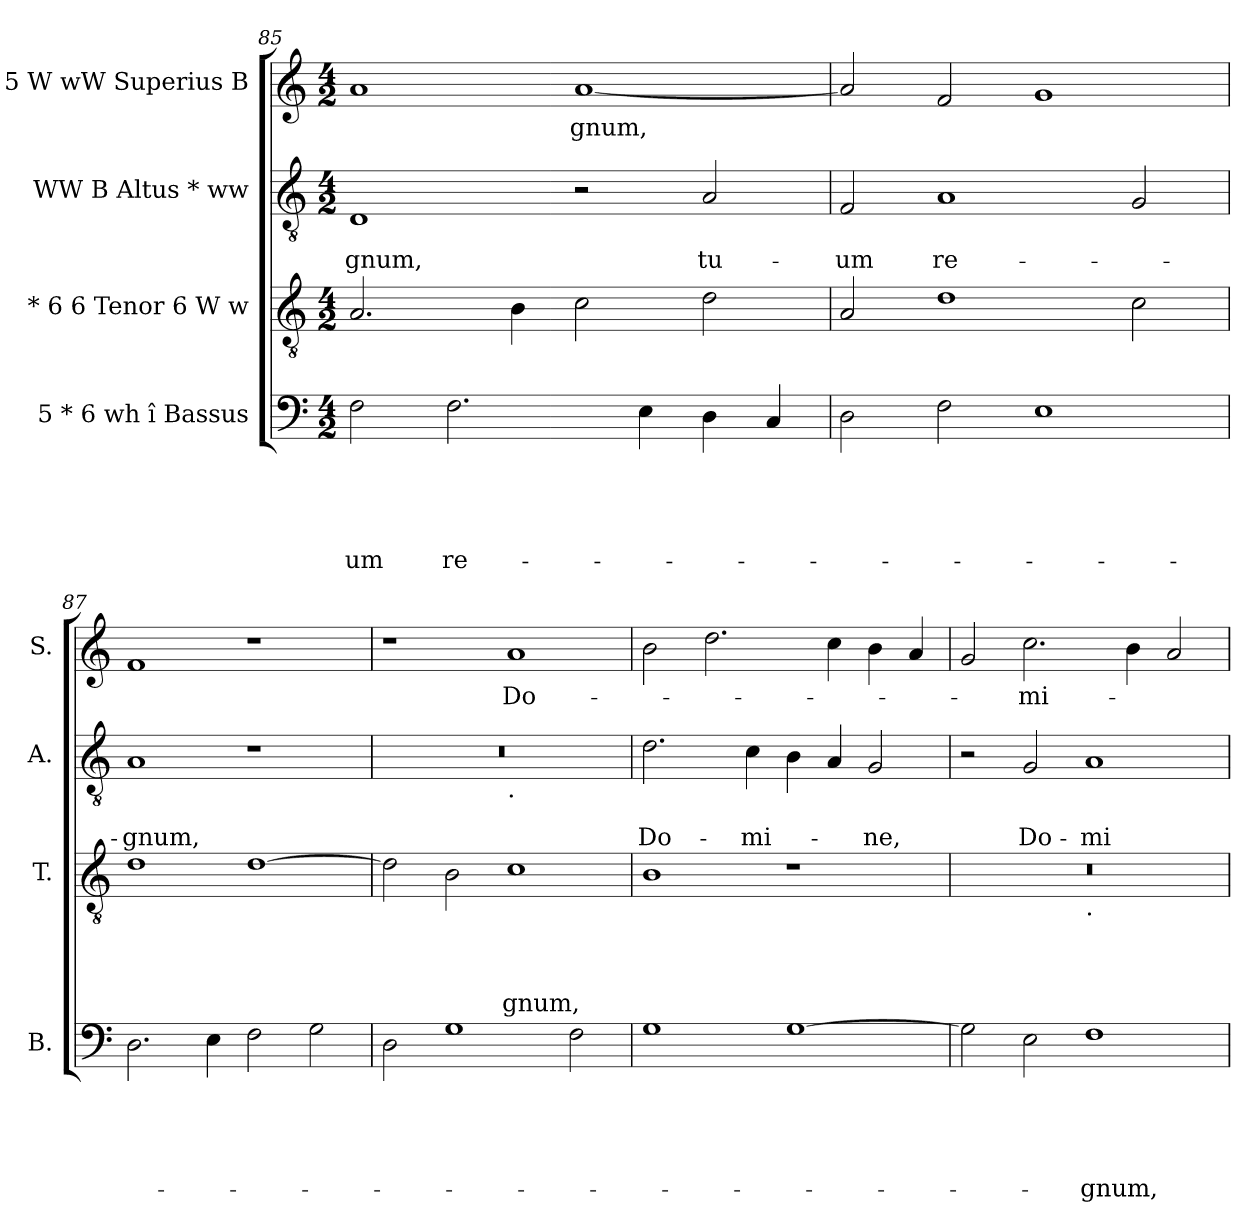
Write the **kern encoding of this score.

**kern	**text	**text	**text	**text	**text	**kern	**text	**text	**text	**text	**kern	**text	**text	**kern	**text
*part4	*part4	*part4	*part4	*part4	*part4	*part3	*part3	*part3	*part3	*part3	*part2	*part2	*part2	*part1	*part1
*staff4	*staff4	*staff4	*staff4	*staff4	*staff4	*staff3	*staff3	*staff3	*staff3	*staff3	*staff2	*staff2	*staff2	*staff1	*staff1
*I"5 * 6 wh î Bassus	*	*	*	*	*	*I"* 6 6 Tenor 6 W w	*	*	*	*	*I"WW B Altus * ww	*	*	*I"* 5 W wW Superius B	*
*I'B.	*	*	*	*	*	*I'T.	*	*	*	*	*I'A.	*	*	*I'S.	*
*clefF4	*	*	*	*	*	*clefGv2	*	*	*	*	*clefGv2	*	*	*clefG2	*
*k[]	*	*	*	*	*	*k[]	*	*	*	*	*k[]	*	*	*k[]	*
*C:	*	*	*	*	*	*C:	*	*	*	*	*C:	*	*	*C:	*
*M4/2	*	*	*	*	*	*M4/2	*	*	*	*	*M4/2	*	*	*M4/2	*
=85	=85	=85	=85	=85	=85	=85	=85	=85	=85	=85	=85	=85	=85	=85	=85
!	!	!	!	!	!LO:LY:b	!	!	!	!	!	!	!	!LO:LY:b	!	!
2F\	.	.	.	.	-um	2.A/	.	.	.	.	1D	.	-gnum,	1a	.
!	!	!	!	!	!LO:LY:b	!	!	!	!	!	!	!	!	!	!
2.F\	.	.	.	.	re-	.	.	.	.	.	.	.	.	.	.
.	.	.	.	.	.	4B\	.	.	.	.	.	.	.	.	.
!	!	!	!	!	!	!	!	!	!	!	!	!	!	!	!LO:LY:b
.	.	.	.	.	.	2c\	.	.	.	.	2r	.	.	[<1a	-gnum,
4E\	.	.	.	.	.	.	.	.	.	.	.	.	.	.	.
!	!	!	!	!	!	!	!	!	!	!	!	!	!LO:LY:b	!	!
4D\	.	.	.	.	.	2d\	.	.	.	.	2A/	.	tu-	.	.
4C/	.	.	.	.	.	.	.	.	.	.	.	.	.	.	.
!!LO:LB:g=z
=86	=86	=86	=86	=86	=86	=86	=86	=86	=86	=86	=86	=86	=86	=86	=86
!	!	!	!	!	!	!	!	!	!	!	!	!	!LO:LY:b	!	!
2D\	.	.	.	.	.	2A/	.	.	.	.	2F/	.	-um	2a/]	.
!	!	!	!	!	!	!	!	!	!	!	!	!	!LO:LY:b	!	!
2F\	.	.	.	.	.	1d	.	.	.	.	1A	.	re-	2f/	.
1E	.	.	.	.	.	.	.	.	.	.	.	.	.	1g	.
.	.	.	.	.	.	2c\	.	.	.	.	2G/	.	.	.	.
=87	=87	=87	=87	=87	=87	=87	=87	=87	=87	=87	=87	=87	=87	=87	=87
!	!	!	!	!	!	!	!	!	!	!	!	!	!LO:LY:b	!	!
2.D\	.	.	.	.	.	1d	.	.	.	.	1A	.	-gnum,	1f	.
4E\	.	.	.	.	.	.	.	.	.	.	.	.	.	.	.
2F\	.	.	.	.	.	[>1d	.	.	.	.	1r	.	.	1r	.
2G\	.	.	.	.	.	.	.	.	.	.	.	.	.	.	.
=88	=88	=88	=88	=88	=88	=88	=88	=88	=88	=88	=88	=88	=88	=88	=88
*	*	*	*	*	*	*	*	*	*	*	*^	*	*	*	*
2D\	.	.	.	.	.	2d\]	.	.	.	.	0r	1ryy	.	.	1r	.
1G	.	.	.	.	.	2B\	.	.	.	.	.	.	.	.	.	.
!	!	!	!	!	!	!	!	!	!	!	!	!LO:TX:b:t=.	!	!	!	!
!	!	!	!	!	!	!	!	!	!	!LO:LY:b	!	!	!	!	!	!LO:LY:b
.	.	.	.	.	.	1c	.	.	.	-gnum,	.	1ryy	.	.	1a	Do-
2F\	.	.	.	.	.	.	.	.	.	.	.	.	.	.	.	.
=89	=89	=89	=89	=89	=89	=89	=89	=89	=89	=89	=89	=89	=89	=89	=89	=89
!	!	!	!	!	!	!	!	!	!	!	!	!	!	!LO:LY:b	!	!
*	*	*	*	*	*	*	*	*	*	*	*v	*v	*	*	*	*
1G	.	.	.	.	.	1B	.	.	.	.	2.d\	.	Do-	2b\	.
.	.	.	.	.	.	.	.	.	.	.	.	.	.	2.dd\	.
!	!	!	!	!	!	!	!	!	!	!	!	!	!LO:LY:b	!	!
.	.	.	.	.	.	.	.	.	.	.	4c\	.	-mi-	.	.
[>1G	.	.	.	.	.	1r	.	.	.	.	4B\	.	.	.	.
.	.	.	.	.	.	.	.	.	.	.	4A/	.	.	4cc\	.
!	!	!	!	!	!	!	!	!	!	!	!	!	!LO:LY:b	!	!
.	.	.	.	.	.	.	.	.	.	.	2G/	.	-ne,	4b\	.
.	.	.	.	.	.	.	.	.	.	.	.	.	.	4a/	.
=90	=90	=90	=90	=90	=90	=90	=90	=90	=90	=90	=90	=90	=90	=90	=90
*	*	*	*	*	*	*^	*	*	*	*	*	*	*	*	*
2G\]	.	.	.	.	.	0r	1ryy	.	.	.	.	2r	.	.	2g/	.
!	!	!	!	!	!	!	!	!	!	!	!	!	!	!LO:LY:b	!	!LO:LY:b
2E\	.	.	.	.	.	.	.	.	.	.	.	2G/	.	Do-	2.cc\	-mi-
!	!	!	!	!	!	!	!LO:TX:b:t=.	!	!	!	!	!	!	!	!	!
!	!	!	!	!	!LO:LY:b	!	!	!	!	!	!	!	!	!LO:LY:b	!	!
1F	.	.	.	.	-gnum,	.	1ryy	.	.	.	.	1A	.	-mi-	.	.
.	.	.	.	.	.	.	.	.	.	.	.	.	.	.	4b\	.
.	.	.	.	.	.	.	.	.	.	.	.	.	.	.	2a/	.
*	*	*	*	*	*	*v	*v	*	*	*	*	*	*	*	*	*
=	=	=	=	=	=	=	=	=	=	=	=	=	=	=	=
*-	*-	*-	*-	*-	*-	*-	*-	*-	*-	*-	*-	*-	*-	*-	*-
